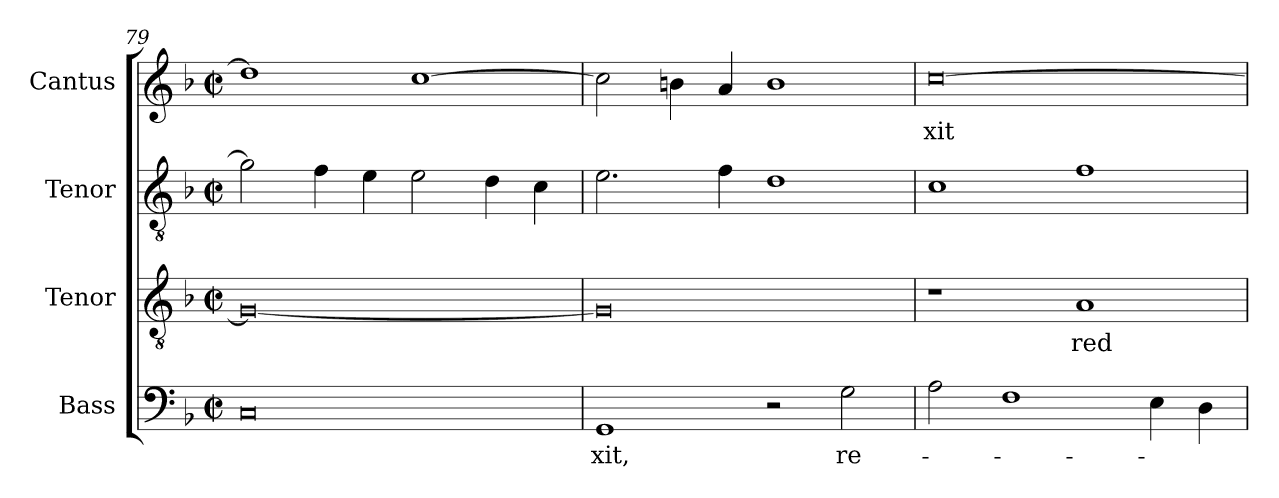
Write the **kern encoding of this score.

**kern	**text	**kern	**text	**kern	**kern	**text
*part4	*part4	*part3	*part3	*part2	*part1	*part1
*staff4	*staff4	*staff3	*staff3	*staff2	*staff1	*staff1
*I"Bass	*	*I"Tenor	*	*I"Tenor	*I"Cantus	*
*	*	*I'Tenor	*	*	*	*
*clefF4	*	*clefGv2	*	*clefGv2	*clefG2	*
*	*	*ITrd7c12	*	*ITrd7c12	*	*
*k[b-]	*	*k[b-]	*	*k[b-]	*k[b-]	*
*F:	*	*F:	*	*F:	*F:	*
*M2/2	*	*M2/2	*	*M2/2	*M2/2	*
*met(c|)	*	*met(c|)	*	*met(c|)	*met(c|)	*
=79	=79	=79	=79	=79	=79	=79
0Ci	.	0GGi_<	.	2Gi\]	1ddi]	.
.	.	.	.	4Fi\	.	.
.	.	.	.	4Ei\	.	.
.	.	.	.	2Ei\	[>1cci	.
.	.	.	.	4Di\	.	.
.	.	.	.	4Ci\	.	.
=80	=80	=80	=80	=80	=80	=80
!	!LO:LY:b:color=#000000	!	!	!	!	!
1GGi	-xit,	0GGi]	.	2.Ei\	2cci\]	.
.	.	.	.	.	4bni\	.
.	.	.	.	4Fi\	4ai/	.
2r	.	.	.	1Di	1bi	.
!	!LO:LY:b:color=#000000	!	!	!	!	!
2Gi\	re-	.	.	.	.	.
=81	=81	=81	=81	=81	=81	=81
!	!	!	!	!	!	!LO:LY:b:color=#000000
2Ai\	.	1r	.	1Ci	[>0cci	-xit
1Fi	.	.	.	.	.	.
!	!	!	!LO:LY:b:color=#000000	!	!	!
.	.	1AAi	red-	1Fi	.	.
4Ei\	.	.	.	.	.	.
4Di\	.	.	.	.	.	.
=	=	=	=	=	=	=
*-	*-	*-	*-	*-	*-	*-
